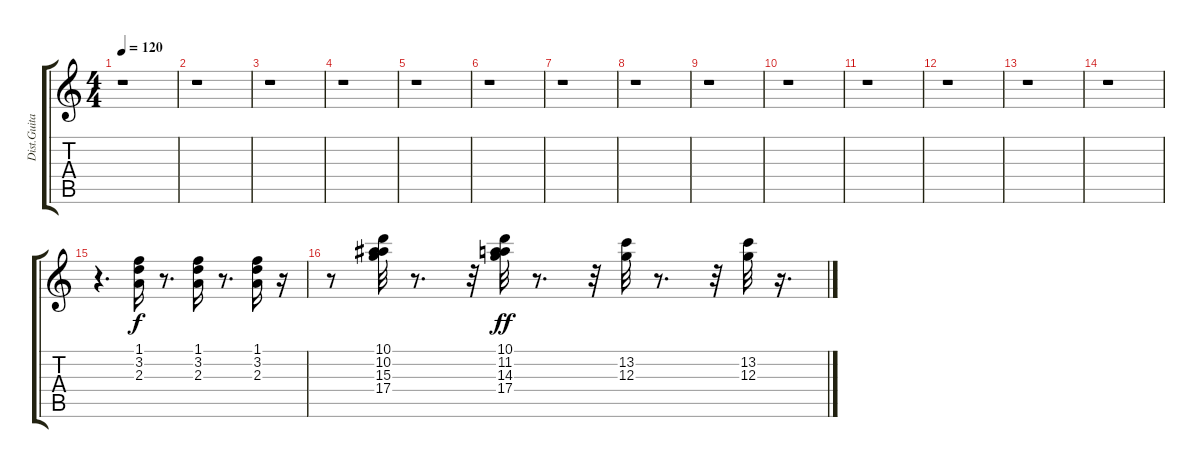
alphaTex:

\track ("Dist.Guita" "Dist.Guita") {instrument guitarharmonics}
\staff {score tabs}
\tuning (E4 B3 G3 D3 A2 E2) {hide}
\ts (4 4)
\tempo 120
\clef g2
\ks c
r.1{dy f} |
r.1 |
r.1 |
r.1 |
r.1 |
r.1 |
r.1 |
r.1 |
r.1 |
r.1 |
r.1 |
r.1 |
r.1 |
r.1 |
r.4{d} (1.1 3.2 2.3).16 r.8{d} (1.1 3.2 2.3).16 r.8{d} (1.1 3.2 2.3).16 r.16 |
r.8 (10.1 10.2 15.3 17.4).32 r.8{d} r.32 (10.1 11.2 14.3 17.4).32{dy ff} r.8{d} r.32 (13.2 12.3).32 r.8{d} r.32 (13.2 12.3).32 r.16{d}
